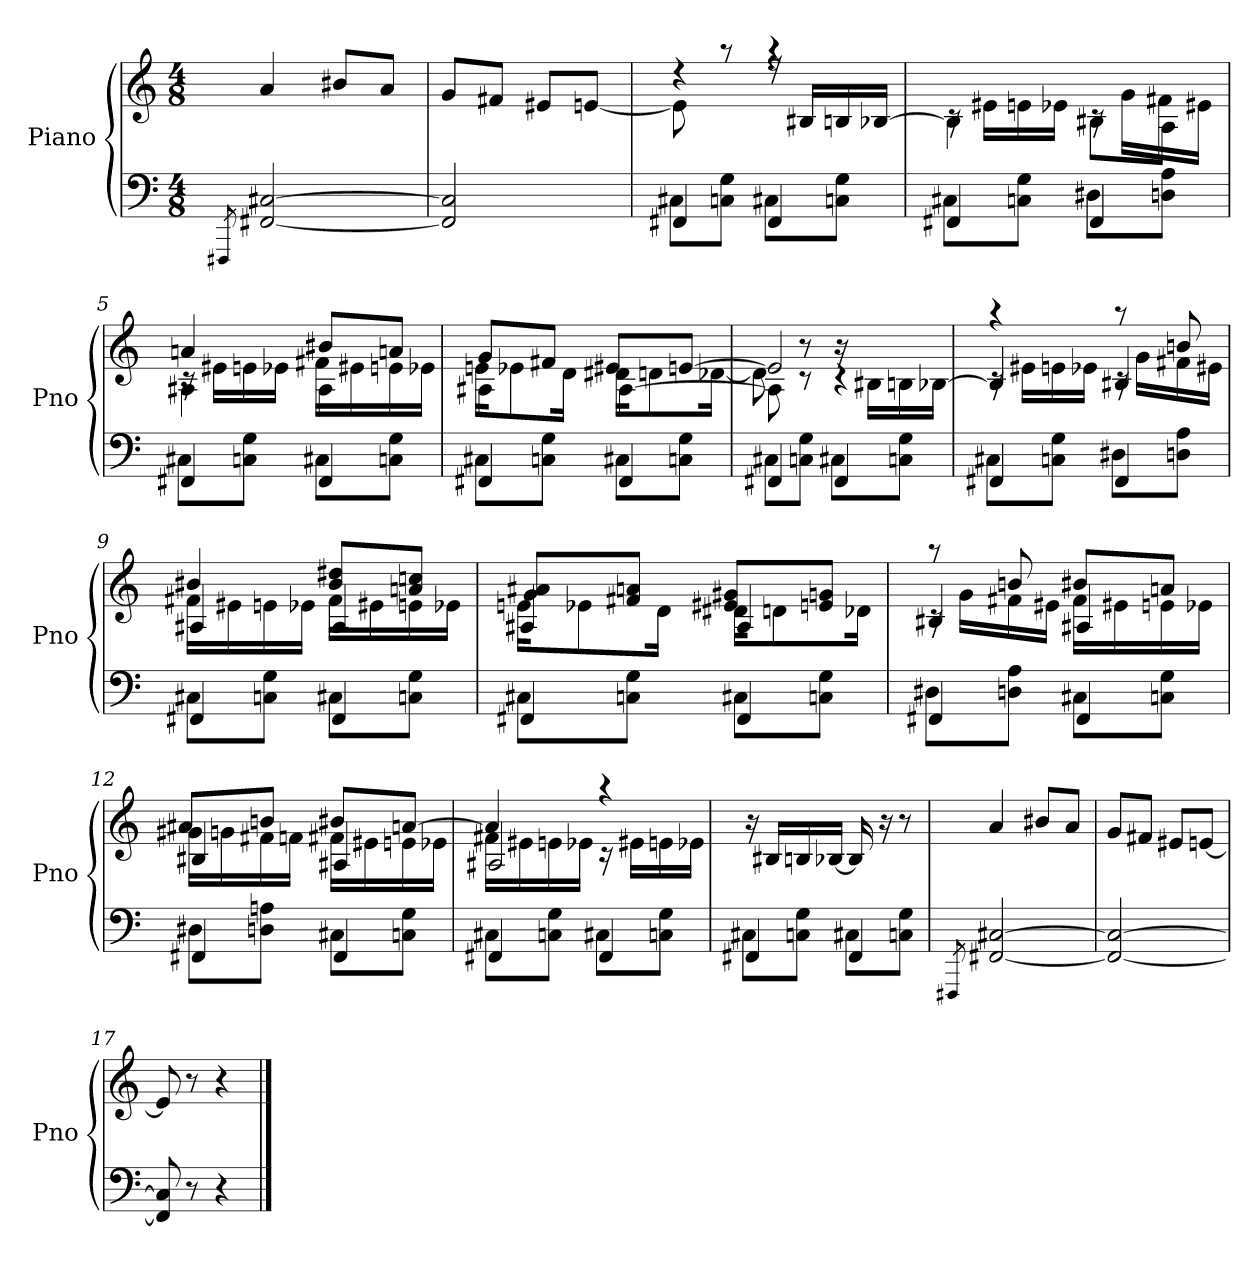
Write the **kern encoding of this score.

**kern	**kern
*part1	*part1
*staff2	*staff1
*I"Piano	*
*I'Pno	*
*clefF4	*clefG2
*k[]	*k[]
*M4/8	*M4/8
=1	=1
8qFFF#X/	.
[2FF#X [2C#X	4a
.	8b#XL
.	8aJ
=2	=2
2FF#] 2C#]	8gL
.	8f#XJ
.	8e#XL
.	[8enJ
=3	=3
*^	*^
4FF#X	8C#XL	4r	8e]
.	8Cn 8GJ	.	8raa
4FF#	8C#XL	16r	4raa
.	.	16B#XLL	.
.	8Cn 8GJ	16Bn	.
.	.	[16B-XJJ	.
=4	=4	=4	=4
4FF#X	8C#XL	4B-\]	16rc
.	.	.	16e#XLL
.	8Cn 8GJ	.	16en
.	.	.	16e-XJJ
4FF#	8D#XL	8B#X\L	16rc
.	.	.	16gLL
.	8Dn 8AJ	8A\J	16f#X
.	.	.	16e#XJJ
=5	=5	=5	=5
*	*	*	*^
4FF#X	8C#XL	4A#X\	16rc	4an
.	.	.	16e#XLL	.
.	8Cn 8GJ	.	16en	.
.	.	.	16e-XJJ	.
4FF#	8C#XL	4A#\	16f#XLL	8b#XL
.	.	.	16e#X	.
.	8Cn 8GJ	.	16en	8anJ
.	.	.	16e-XJJ	.
=6	=6	=6	=6	=6
4FF#X	8C#XL	4A#X\	16enKL	8gL
.	.	.	8e-X	.
.	8Cn 8GJ	.	.	8f#XJ
.	.	.	16dJk	.
4FF#	8C#XL	[4A#\	16d#XKL	8e#XL
.	.	.	8dn	.
.	8Cn 8GJ	.	.	[8enJ
.	.	.	[16d-XJk	.
=7	=7	=7	=7	=7
4FF#X	8C#XL	8A#\]	8d-]	2e]
.	8Cn 8GJ	8r	8rc	.
4FF#	8C#XL	16r	4rc	.
.	.	16B#X\LL	.	.
.	8Cn 8GJ	16Bn\	.	.
.	.	[16B-X\JJ	.	.
=8	=8	=8	=8	=8
4FF#X	8C#XL	4B-/]	16rc	4raa
.	.	.	16e#XLL	.
.	8Cn 8GJ	.	16en	.
.	.	.	16e-XJJ	.
4FF#	8D#XL	4B#X/	16rc	8raa
.	.	.	16gLL	.
.	8Dn 8AJ	.	16f#X	8bn
.	.	.	16e#XJJ	.
=9	=9	=9	=9	=9
4FF#X	8C#XL	4A#X/	16f#XLL	4b#X
.	.	.	16e#X	.
.	8Cn 8GJ	.	16en	.
.	.	.	16e-XJJ	.
4FF#	8C#XL	4A#/	16f#LL	8b# 8dd#XL
.	.	.	16e#X	.
.	8Cn 8GJ	.	16en	8an 8ccnJ
.	.	.	16e-XJJ	.
=10	=10	=10	=10	=10
4FF#X	8C#XL	4A#X/	16enKL	8g 8a#XL
.	.	.	8e-X	.
.	8Cn 8GJ	.	.	8f#X 8anJ
.	.	.	16dJk	.
4FF#	8C#XL	4A#/	16d#XKL	8e#X 8g#XL
.	.	.	8dn	.
.	8Cn 8GJ	.	.	8en 8gnJ
.	.	.	16d-XJk	.
=11	=11	=11	=11	=11
4FF#X	8D#XL	4B#X/	16rc	8raa
.	.	.	16gLL	.
.	8Dn 8AJ	.	16f#X	8bn
.	.	.	16e#XJJ	.
4FF#	8C#XL	4A#X/	16f#LL	8b#XL
.	.	.	16e#X	.
.	8Cn 8GJ	.	16en	8anJ
.	.	.	16e-XJJ	.
=12	=12	=12	=12	=12
4FF#X	8D#XL	4B#X/	16g#XLL	8a#XL
.	.	.	16gn	.
.	8Dn 8AnJ	.	16f#X	8bnJ
.	.	.	16fnJJ	.
4FF#	8C#XL	4A#X/	16f#XLL	8b#XL
.	.	.	16e#X	.
.	8Cn 8GJ	.	16en	[8anJ
.	.	.	16e-XJJ	.
=13	=13	=13	=13	=13
4FF#X	8C#XL	2A#X/	16f#XLL	4a]
.	.	.	16e#X	.
.	8Cn 8GJ	.	16en	.
.	.	.	16e-XJJ	.
4FF#	8C#XL	.	16rc	4raa
.	.	.	16e#XLL	.
.	8Cn 8GJ	.	16en	.
.	.	.	16e-XJJ	.
*	*	*v	*v	*v
=14	=14	=14
4FF#X	8C#XL	16r
.	.	16B#XLL
.	8Cn 8GJ	16Bn
.	.	[16B-XJJ
4FF#	8C#XL	16B-]
.	.	16r
.	8Cn 8GJ	8r
*v	*v	*
=15	=15
8qFFF#X/	.
[2FF#X [2C#X	4a
.	8b#XL
.	8aJ
=16	=16
2FF#_ 2C#_	8gL
.	8f#XJ
.	8e#XL
.	[8enJ
=17	=17
8FF#] 8C#]	8e]
8r	8r
4r	4r
==	==
*-	*-
